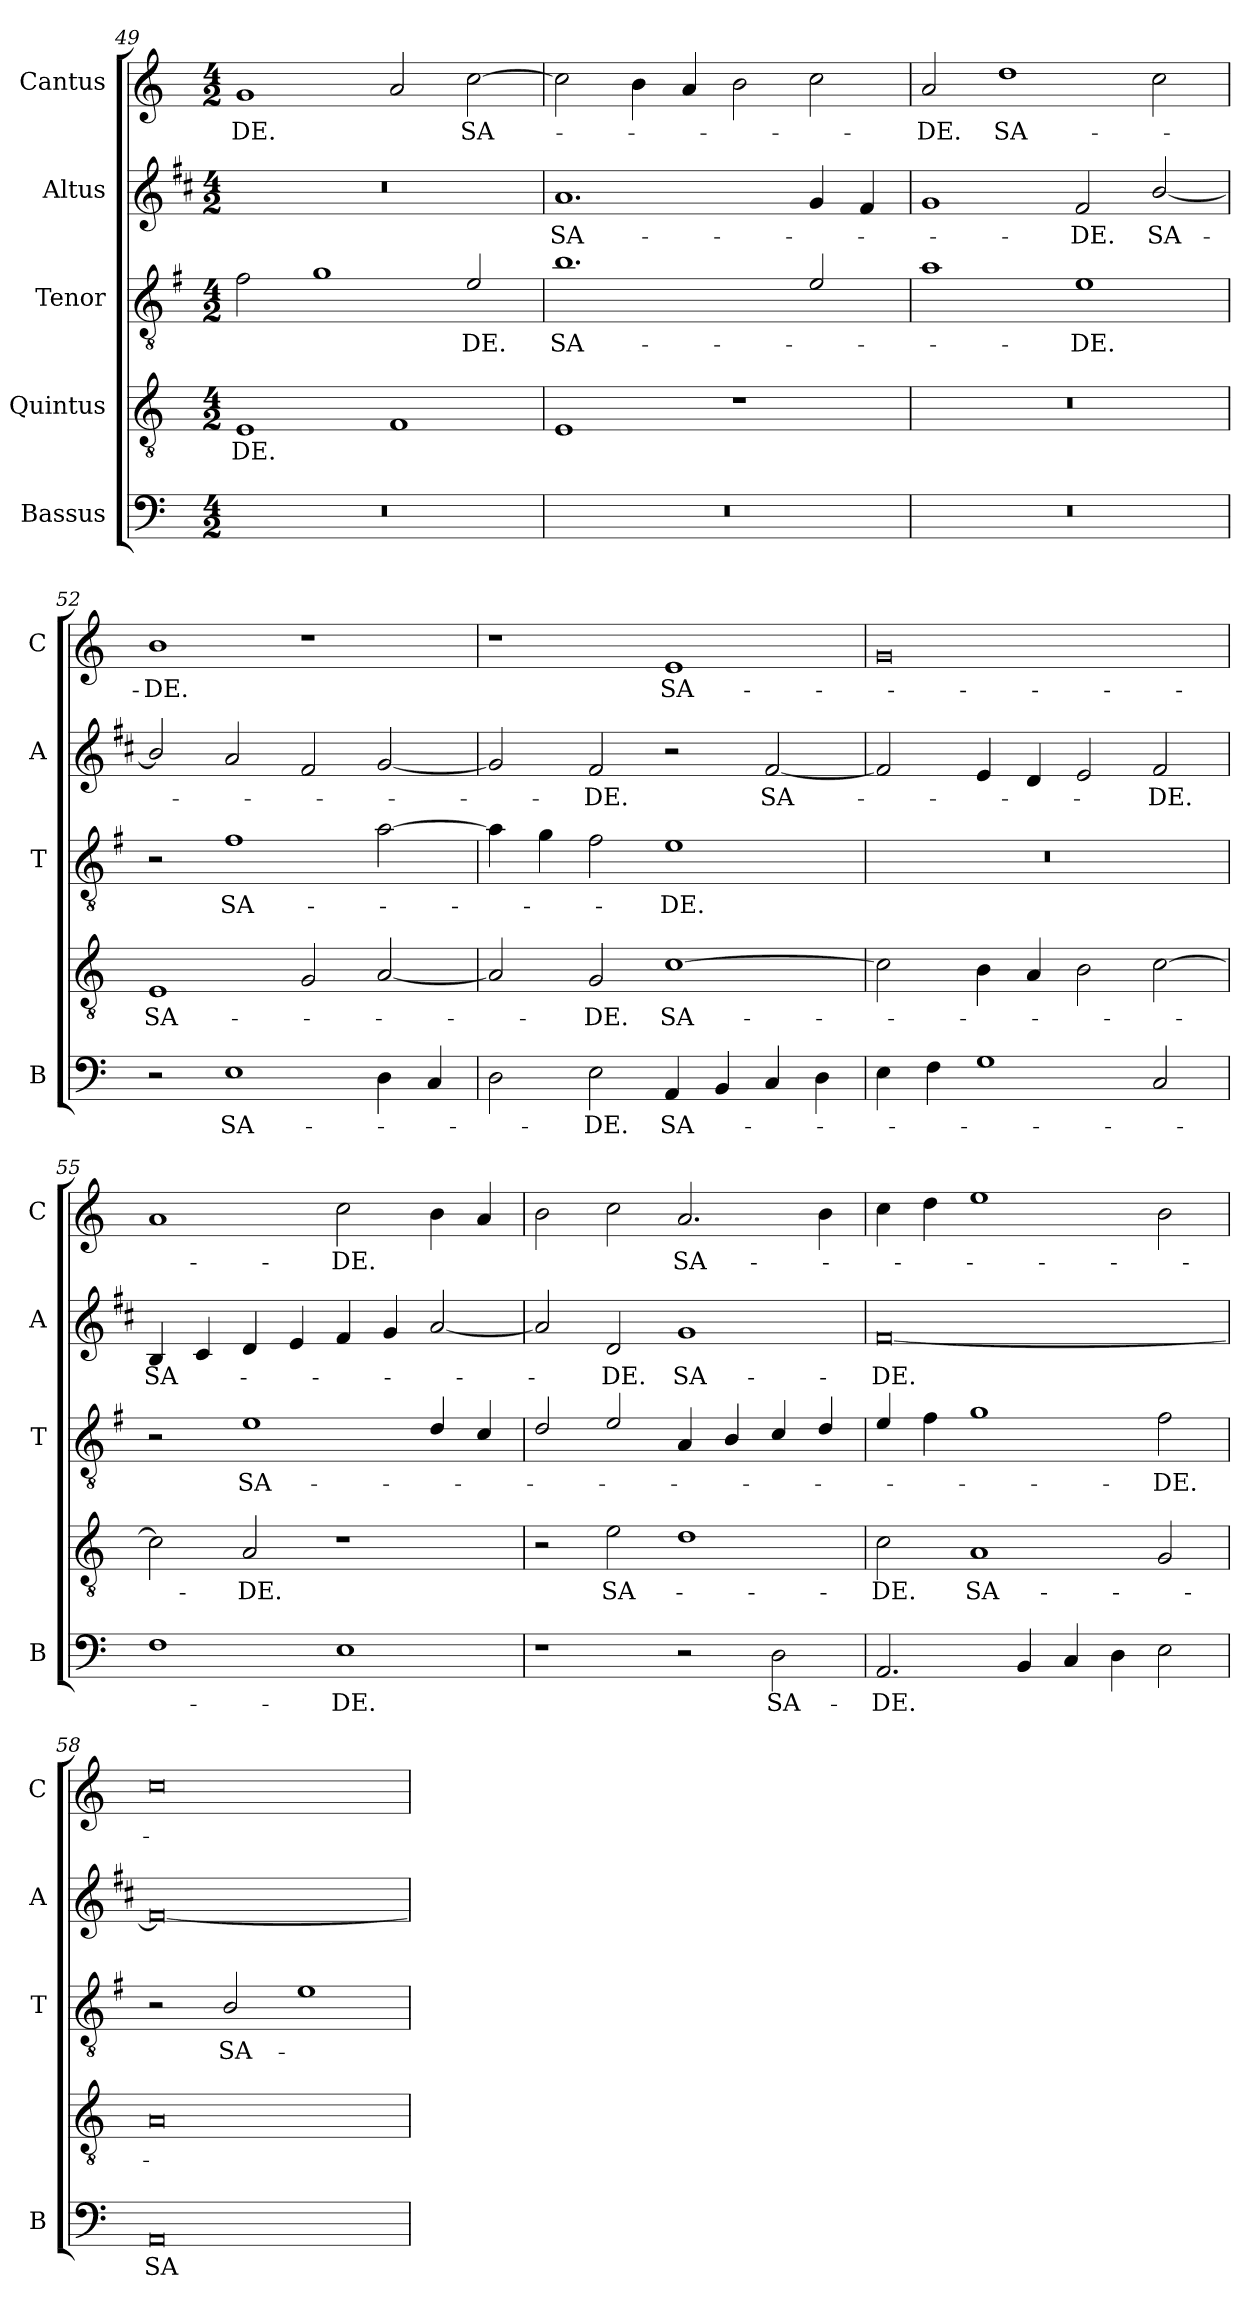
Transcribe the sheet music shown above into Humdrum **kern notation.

**kern	**text	**kern	**text	**kern	**text	**kern	**text	**kern	**text
*part5	*part5	*part4	*part4	*part3	*part3	*part2	*part2	*part1	*part1
*staff5	*staff5	*staff4	*staff4	*staff3	*staff3	*staff2	*staff2	*staff1	*staff1
*I"Bassus	*	*I"Quintus	*	*I"Tenor	*	*I"Altus	*	*I"Cantus	*
*I'B	*	*	*	*I'T	*	*I'A	*	*I'C	*
*clefF4	*	*clefGv2	*	*clefGv2	*	*clefG2	*	*clefG2	*
*	*	*	*	*ITrd4c7	*	*ITrd1c2	*	*	*
*k[]	*	*k[]	*	*k[]	*	*k[]	*	*k[]	*
*C:	*	*C:	*	*C:	*	*C:	*	*C:	*
*M4/2	*	*M4/2	*	*M4/2	*	*M4/2	*	*M4/2	*
=49	=49	=49	=49	=49	=49	=49	=49	=49	=49
!	!	!	!LO:LY:b	!	!	!	!	!	!LO:LY:b
0r	.	1E	-DE.	2B\	.	0r	.	1g	-DE.
.	.	.	.	1c	.	.	.	.	.
.	.	1F	.	.	.	.	.	2a/	.
!	!	!	!	!	!LO:LY:b	!	!	!	!LO:LY:b
.	.	.	.	2A/	-DE.	.	.	[2cc\	SA-
=50	=50	=50	=50	=50	=50	=50	=50	=50	=50
!	!	!	!	!	!LO:LY:b	!	!LO:LY:b	!	!
0r	.	1E	.	1.e	SA-	1.g	SA-	2cc\]	.
.	.	.	.	.	.	.	.	4b\	.
.	.	.	.	.	.	.	.	4a/	.
.	.	1r	.	.	.	.	.	2b\	.
.	.	.	.	2A/	.	4f/	.	2cc\	.
.	.	.	.	.	.	4e/	.	.	.
=51	=51	=51	=51	=51	=51	=51	=51	=51	=51
!	!	!	!	!	!	!	!	!	!LO:LY:b
0r	.	0r	.	1d	.	1f	.	2a/	-DE.
!	!	!	!	!	!	!	!	!	!LO:LY:b
.	.	.	.	.	.	.	.	1dd	SA-
!	!	!	!	!	!LO:LY:b	!	!LO:LY:b	!	!
.	.	.	.	1A	-DE.	2e/	-DE.	.	.
!	!	!	!	!	!	!	!LO:LY:b	!	!
.	.	.	.	.	.	[2a/	SA-	2cc\	.
!!LO:LB:g=z
=52	=52	=52	=52	=52	=52	=52	=52	=52	=52
!	!	!	!LO:LY:b	!	!	!	!	!	!LO:LY:b
2r	.	1E	SA-	2r	.	2a/]	.	1b	-DE.
!	!LO:LY:b	!	!	!	!LO:LY:b	!	!	!	!
1E	SA-	.	.	1B	SA-	2g/	.	.	.
.	.	2G/	.	.	.	2e/	.	1r	.
4D\	.	[2A/	.	[2d\	.	[2f/	.	.	.
4C/	.	.	.	.	.	.	.	.	.
=53	=53	=53	=53	=53	=53	=53	=53	=53	=53
2D\	.	2A/]	.	4d\]	.	2f/]	.	1r	.
.	.	.	.	4c\	.	.	.	.	.
!	!LO:LY:b	!	!LO:LY:b	!	!	!	!LO:LY:b	!	!
2E\	-DE.	2G/	-DE.	2B\	.	2e/	-DE.	.	.
!	!LO:LY:b	!	!LO:LY:b	!	!LO:LY:b	!	!	!	!LO:LY:b
4AA/	SA-	[1c	SA-	1A	-DE.	2r	.	1e	SA-
4BB/	.	.	.	.	.	.	.	.	.
!	!	!	!	!	!	!	!LO:LY:b	!	!
4C/	.	.	.	.	.	[2e/	SA-	.	.
4D\	.	.	.	.	.	.	.	.	.
=54	=54	=54	=54	=54	=54	=54	=54	=54	=54
4E\	.	2c\]	.	0r	.	2e/]	.	0g	.
4F\	.	.	.	.	.	.	.	.	.
1G	.	4B\	.	.	.	4d/	.	.	.
.	.	4A/	.	.	.	4c/	.	.	.
.	.	2B\	.	.	.	2d/	.	.	.
!	!	!	!	!	!	!	!LO:LY:b	!	!
2C/	.	[2c\	.	.	.	2e/	-DE.	.	.
=55	=55	=55	=55	=55	=55	=55	=55	=55	=55
!	!	!	!	!	!	!	!LO:LY:b	!	!
1F	.	2c\]	.	2r	.	4A/	SA-	1a	.
.	.	.	.	.	.	4B/	.	.	.
!	!	!	!LO:LY:b	!	!LO:LY:b	!	!	!	!
.	.	2A/	-DE.	1A	SA-	4c/	.	.	.
.	.	.	.	.	.	4d/	.	.	.
!	!LO:LY:b	!	!	!	!	!	!	!	!LO:LY:b
1E	-DE.	1r	.	.	.	4e/	.	2cc\	-DE.
.	.	.	.	.	.	4f/	.	.	.
.	.	.	.	4G/	.	[2g/	.	4b\	.
.	.	.	.	4F/	.	.	.	4a/	.
=56	=56	=56	=56	=56	=56	=56	=56	=56	=56
1r	.	2r	.	2G/	.	2g/]	.	2b\	.
!	!	!	!LO:LY:b	!	!	!	!LO:LY:b	!	!
.	.	2e\	SA-	2A/	.	2c/	-DE.	2cc\	.
!	!	!	!	!	!	!	!LO:LY:b	!	!LO:LY:b
2r	.	1d	.	4D/	.	1f	SA-	2.a/	SA-
.	.	.	.	4E/	.	.	.	.	.
!	!LO:LY:b	!	!	!	!	!	!	!	!
2D\	SA-	.	.	4F/	.	.	.	.	.
.	.	.	.	4G/	.	.	.	4b\	.
=57	=57	=57	=57	=57	=57	=57	=57	=57	=57
!	!LO:LY:b	!	!LO:LY:b	!	!	!	!LO:LY:b	!	!
2.AA/	-DE.	2c\	-DE.	4A/	.	[0e	-DE.	4cc\	.
.	.	.	.	4B\	.	.	.	4dd\	.
!	!	!	!LO:LY:b	!	!	!	!	!	!
.	.	1A	SA-	1c	.	.	.	1ee	.
4BB/	.	.	.	.	.	.	.	.	.
4C/	.	.	.	.	.	.	.	.	.
4D\	.	.	.	.	.	.	.	.	.
!	!	!	!	!	!LO:LY:b	!	!	!	!
2E\	.	2G/	.	2B\	-DE.	.	.	2b\	.
!!LO:LB:g=z
=58	=58	=58	=58	=58	=58	=58	=58	=58	=58
!	!LO:LY:b	!	!	!	!	!	!	!	!
0AA	SA-	0A	.	2r	.	0e_	.	0cc	.
!	!	!	!	!	!LO:LY:b	!	!	!	!
.	.	.	.	2E/	SA-	.	.	.	.
.	.	.	.	1A	.	.	.	.	.
=	=	=	=	=	=	=	=	=	=
*-	*-	*-	*-	*-	*-	*-	*-	*-	*-
